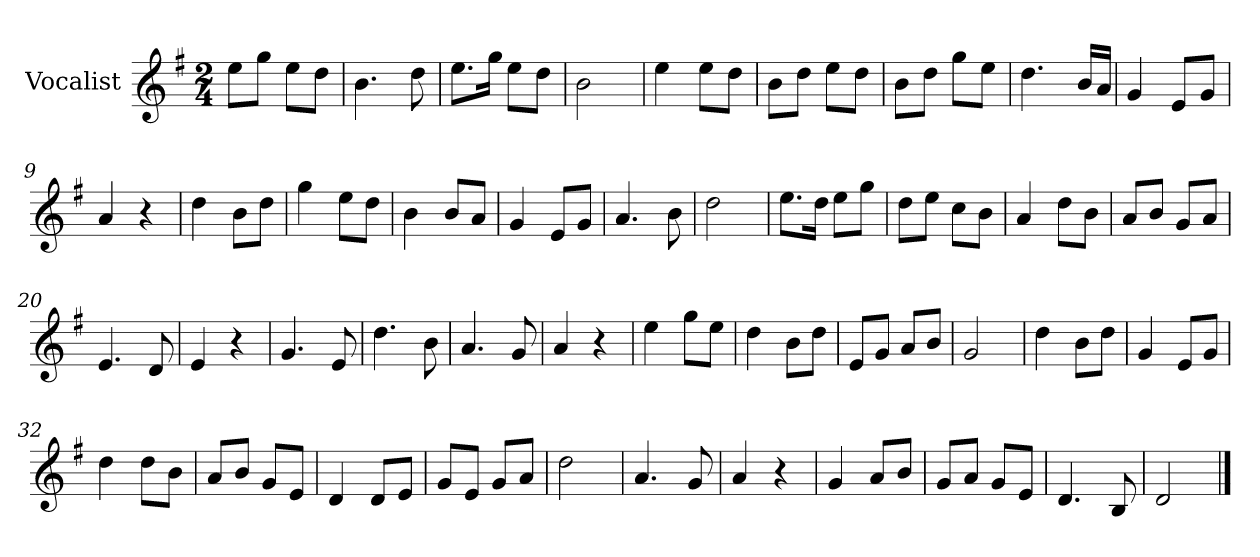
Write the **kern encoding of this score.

**kern
*part1
*staff1
*I"Vocalist
*k[f#]
*G:
*M2/4
=
8eeL
8ggJ
8eeL
8ddJ
=1
4.b
8dd
=2
8.eeL
16ggJk
8eeL
8ddJ
=3
2b
=4
4ee
8eeL
8ddJ
=5
8bL
8ddJ
8eeL
8ddJ
=6
8bL
8ddJ
8ggL
8eeJ
=7
4.dd
16bLL
16aJJ
=8
4g
8eL
8gJ
=9
4a
4r
=10
4dd
8bL
8ddJ
=11
4gg
8eeL
8ddJ
=12
4b
8bL
8aJ
=13
4g
8eL
8gJ
=14
4.a
8b
=15
2dd
=16
8.eeL
16ddJk
8eeL
8ggJ
=17
8ddL
8eeJ
8ccL
8bJ
=18
4a
8ddL
8bJ
=19
8aL
8bJ
8gL
8aJ
=20
4.e
8d
=21
4e
4r
=22
4.g
8e
=23
4.dd
8b
=24
4.a
8g
=25
4a
4r
=26
4ee
8ggL
8eeJ
=27
4dd
8bL
8ddJ
=28
8eL
8gJ
8aL
8bJ
=29
2g
=30
4dd
8bL
8ddJ
=31
4g
8eL
8gJ
=32
4dd
8ddL
8bJ
=33
8aL
8bJ
8gL
8eJ
=34
4d
8dL
8eJ
=35
8gL
8eJ
8gL
8aJ
=36
2dd
=37
4.a
8g
=38
4a
4r
=39
4g
8aL
8bJ
=40
8gL
8aJ
8gL
8eJ
=41
4.d
8B
=42
2d
==
*-
